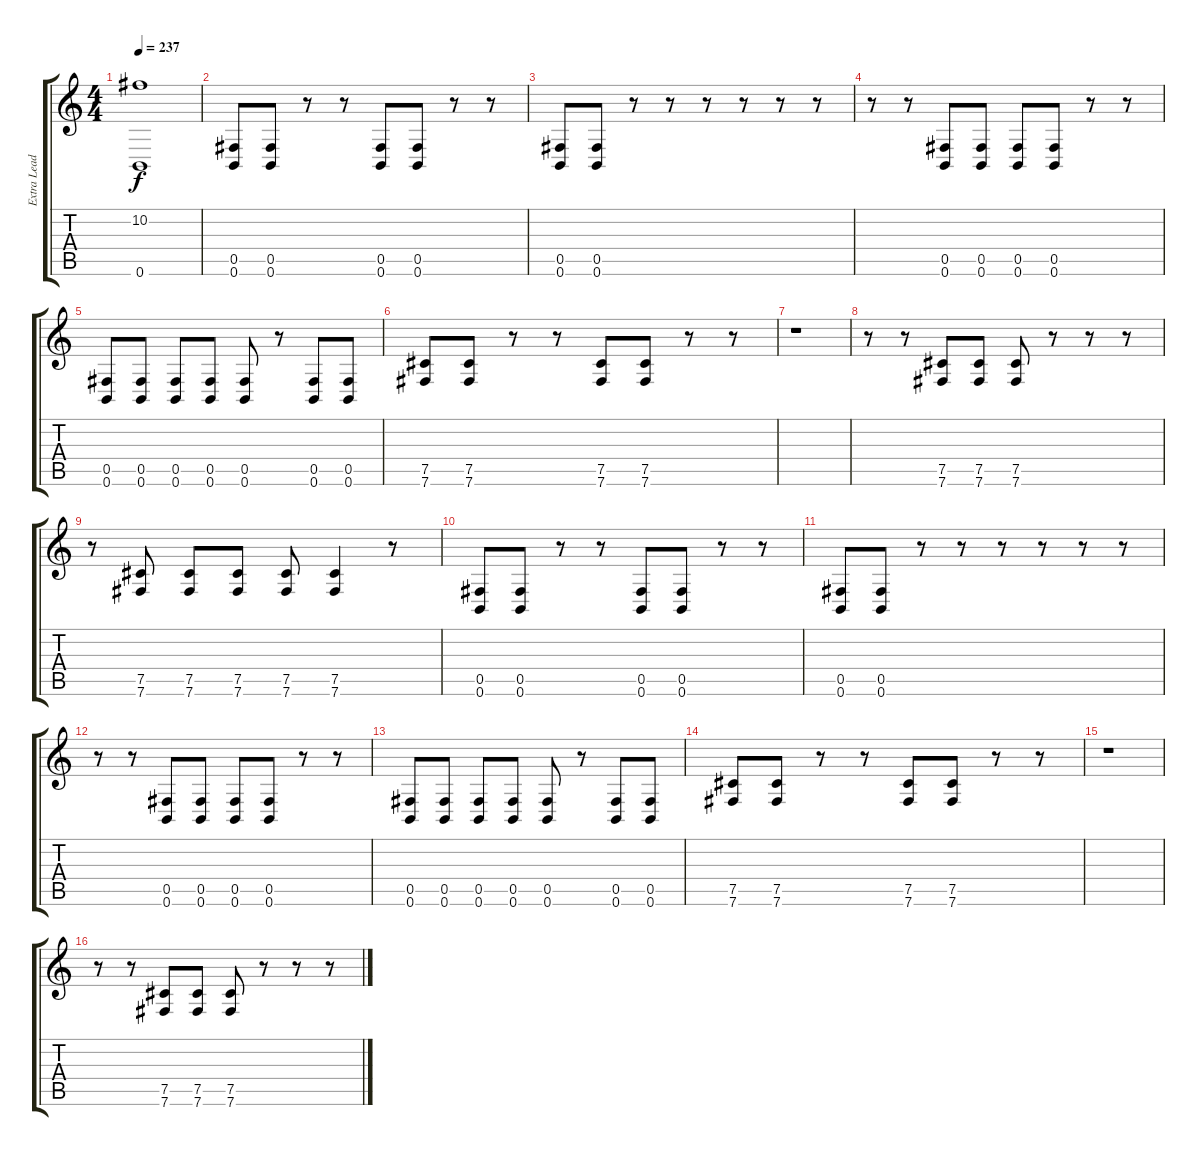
\track ("Extra Lead" "Extra Lead") {instrument distortionguitar}
\staff {score tabs}
\tuning (Db4 Ab3 E3 B2 Gb2 B1) {hide}
\ts (4 4)
\tempo 237
\clef g2
\ks c
(10.2{t} 0.6{t}).1{dy f} |
(0.5 0.6).8{volume 15 instrument distortionguitar} (0.5 0.6).8 r.8 r.8 (0.5 0.6).8 (0.5 0.6).8 r.8 r.8 |
(0.5 0.6).8 (0.5 0.6).8 r.8 r.8 r.8 r.8 r.8 r.8 |
r.8 r.8 (0.5 0.6).8 (0.5 0.6).8 (0.5 0.6).8 (0.5 0.6).8 r.8 r.8 |
(0.5 0.6).8 (0.5 0.6).8 (0.5 0.6).8 (0.5 0.6).8 (0.5 0.6).8 r.8 (0.5 0.6).8 (0.5 0.6).8 |
(7.5 7.6).8 (7.5 7.6).8 r.8 r.8 (7.5 7.6).8 (7.5 7.6).8 r.8 r.8 |
r.1 |
r.8 r.8 (7.5 7.6).8 (7.5 7.6).8 (7.5 7.6).8 r.8 r.8 r.8 |
r.8 (7.5 7.6).8 (7.5 7.6).8 (7.5 7.6).8 (7.5 7.6).8 (7.5 7.6).4 r.8 |
(0.5 0.6).8{volume 15 instrument distortionguitar} (0.5 0.6).8 r.8 r.8 (0.5 0.6).8 (0.5 0.6).8 r.8 r.8 |
(0.5 0.6).8 (0.5 0.6).8 r.8 r.8 r.8 r.8 r.8 r.8 |
r.8 r.8 (0.5 0.6).8 (0.5 0.6).8 (0.5 0.6).8 (0.5 0.6).8 r.8 r.8 |
(0.5 0.6).8 (0.5 0.6).8 (0.5 0.6).8 (0.5 0.6).8 (0.5 0.6).8 r.8 (0.5 0.6).8 (0.5 0.6).8 |
(7.5 7.6).8 (7.5 7.6).8 r.8 r.8 (7.5 7.6).8 (7.5 7.6).8 r.8 r.8 |
r.1 |
r.8 r.8 (7.5 7.6).8 (7.5 7.6).8 (7.5 7.6).8 r.8 r.8 r.8
